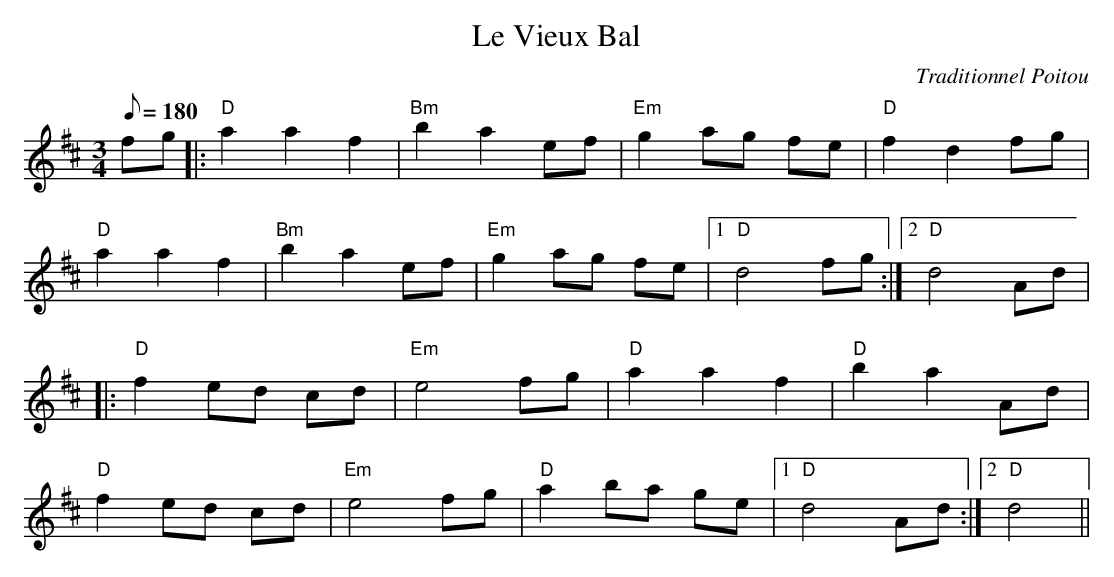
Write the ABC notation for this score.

X:1
T:Le Vieux Bal
M:3/4
L:1/8
Q:180
C:Traditionnel Poitou
K:D
fg|:"D"a2 a2 f2|"Bm"b2 a2 ef|"Em"g2 ag fe|"D"f2 d2 fg|!
"D"a2 a2 f2|"Bm"b2 a2 ef|"Em"g2 ag fe|1 "D"d4 fg:|2 "D"d4 Ad|!
|:"D"f2 ed cd|"Em"e4 fg|"D"a2 a2 f2|"D"b2 a2  Ad|!
"D"f2 ed cd|"Em"e4 fg|"D"a2 ba ge|1 "D"d4 Ad:|2 "D"d4||
